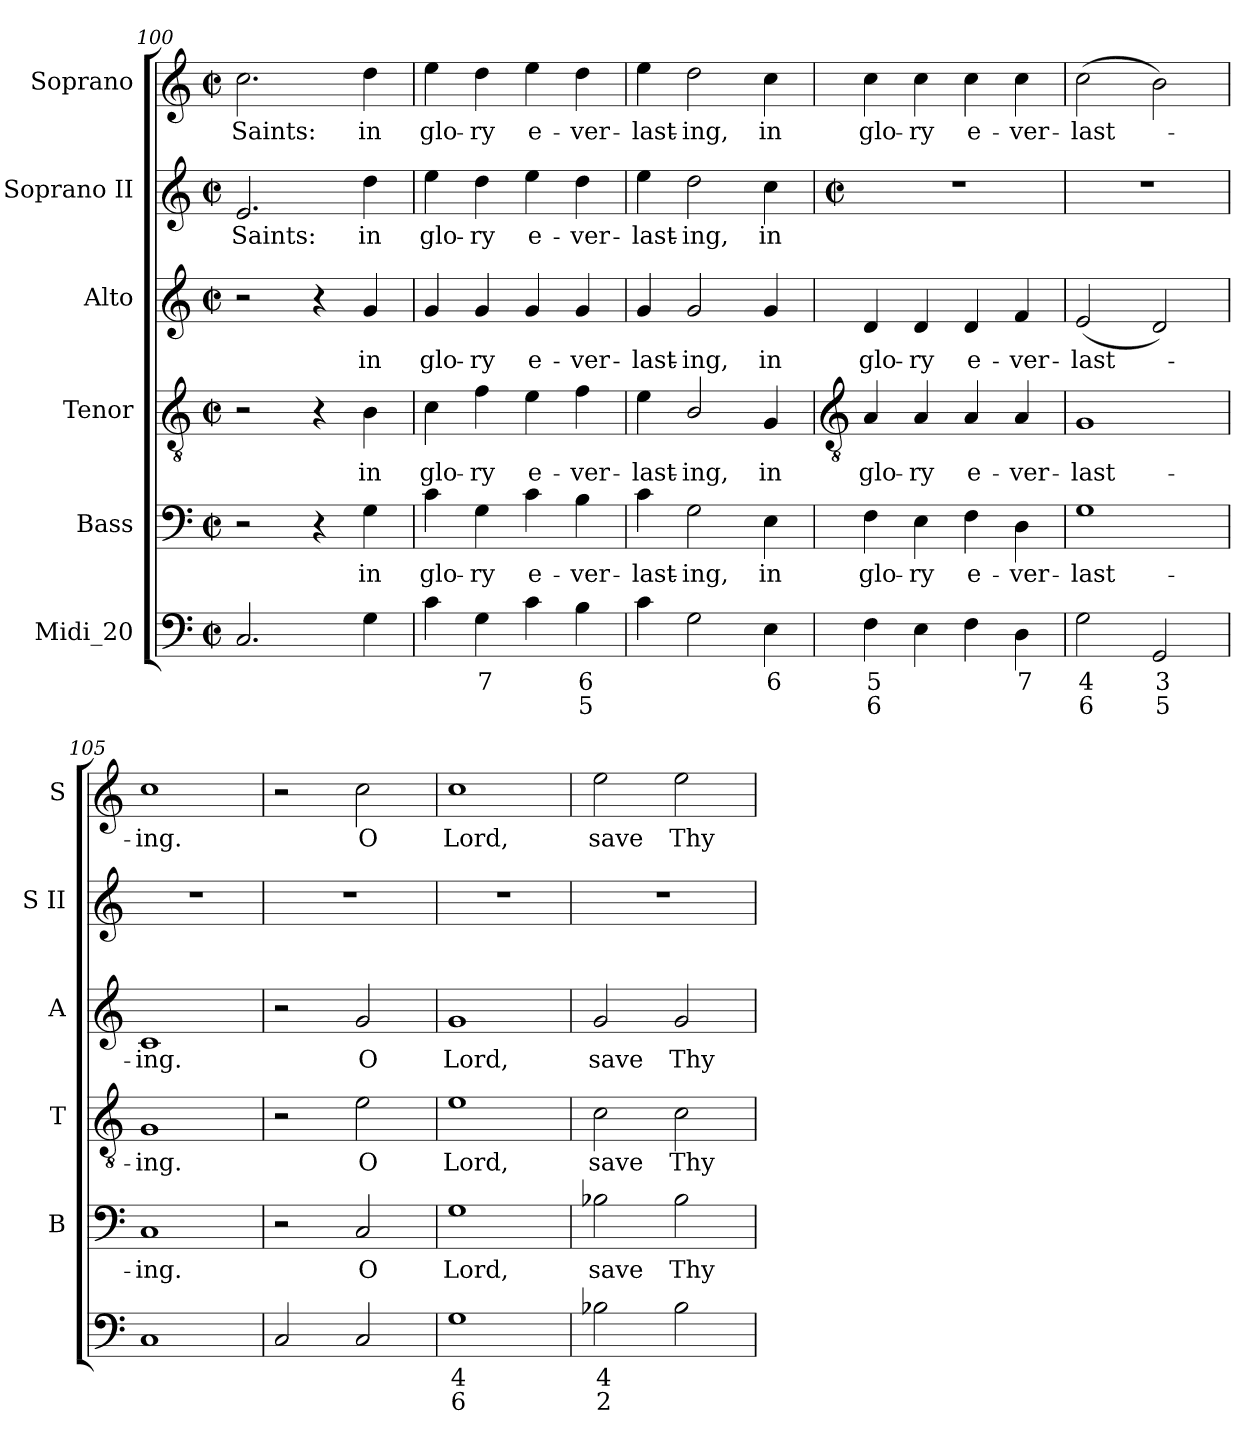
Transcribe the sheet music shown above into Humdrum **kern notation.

**kern	**text	**text	**kern	**text	**kern	**text	**kern	**text	**kern	**text	**kern	**text
*part6	*part6	*part6	*part5	*part5	*part4	*part4	*part3	*part3	*part2	*part2	*part1	*part1
*staff6	*staff6	*staff6	*staff5	*staff5	*staff4	*staff4	*staff3	*staff3	*staff2	*staff2	*staff1	*staff1
*I"Midi_20	*	*	*I"Bass	*	*I"Tenor	*	*I"Alto	*	*I"Soprano II	*	*I"Soprano	*
*	*	*	*I'B	*	*I'T	*	*I'A	*	*I'S II	*	*I'S	*
*clefF4	*	*	*clefF4	*	*clefGv2	*	*clefG2	*	*clefG2	*	*clefG2	*
*k[]	*	*	*k[]	*	*k[]	*	*k[]	*	*k[]	*	*k[]	*
*C:	*	*	*C:	*	*C:	*	*C:	*	*C:	*	*C:	*
*M2/2	*	*	*M2/2	*	*M2/2	*	*M2/2	*	*M2/2	*	*M2/2	*
*met(c|)	*	*	*met(c|)	*	*met(c|)	*	*met(c|)	*	*met(c|)	*	*met(c|)	*
=100	=100	=100	=100	=100	=100	=100	=100	=100	=100	=100	=100	=100
!	!	!	!	!	!	!	!	!	!	!LO:LY:b	!	!LO:LY:b
2.C	.	.	2r	.	2r	.	2r	.	2.e	Saints:	2.cc	Saints:
.	.	.	4r	.	4r	.	4r	.	.	.	.	.
!	!	!	!	!LO:LY:b	!	!LO:LY:b	!	!LO:LY:b	!	!LO:LY:b	!	!LO:LY:b
4G	.	.	4G	in	4B	in	4g	in	4dd	in	4dd	in
=101	=101	=101	=101	=101	=101	=101	=101	=101	=101	=101	=101	=101
!	!	!	!	!LO:LY:b	!	!LO:LY:b	!	!LO:LY:b	!	!LO:LY:b	!	!LO:LY:b
4c	.	.	4c	glo-	4c	glo-	4g	glo-	4ee	glo-	4ee	glo-
!	!LO:LY:b	!	!	!LO:LY:b	!	!LO:LY:b	!	!LO:LY:b	!	!LO:LY:b	!	!LO:LY:b
4G	7	.	4G	-ry	4f	-ry	4g	-ry	4dd	-ry	4dd	-ry
!	!	!	!	!LO:LY:b	!	!LO:LY:b	!	!LO:LY:b	!	!LO:LY:b	!	!LO:LY:b
4c	.	.	4c	e-	4e	e-	4g	e-	4ee	e-	4ee	e-
!	!LO:LY:b	!LO:LY:b	!	!LO:LY:b	!	!LO:LY:b	!	!LO:LY:b	!	!LO:LY:b	!	!LO:LY:b
4B	6	5	4B	-ver-	4f	-ver-	4g	-ver-	4dd	-ver-	4dd	-ver-
=102	=102	=102	=102	=102	=102	=102	=102	=102	=102	=102	=102	=102
!	!	!	!	!LO:LY:b	!	!LO:LY:b	!	!LO:LY:b	!	!LO:LY:b	!	!LO:LY:b
4c	.	.	4c	-last-	4e	-last-	4g	-last-	4ee	-last-	4ee	-last-
!	!	!	!	!LO:LY:b	!	!LO:LY:b	!	!LO:LY:b	!	!LO:LY:b	!	!LO:LY:b
2G	.	.	2G	-ing,	2B/	-ing,	2g	-ing,	2dd	-ing,	2dd	-ing,
!	!LO:LY:b	!	!	!LO:LY:b	!	!LO:LY:b	!	!LO:LY:b	!	!LO:LY:b	!	!LO:LY:b
4E	6	.	4E	in	4G	in	4g	in	4cc	in	4cc	in
!!LO:LB:g=z
=103	=103	=103	=103	=103	=103	=103	=103	=103	=103	=103	=103	=103
*	*	*	*	*	*clefGv2	*	*	*	*	*	*	*
*	*	*	*	*	*	*	*	*	*M2/2	*	*	*
*	*	*	*	*	*	*	*	*	*met(c|)	*	*	*
!	!LO:LY:b	!LO:LY:b	!	!LO:LY:b	!	!LO:LY:b	!	!LO:LY:b	!	!	!	!LO:LY:b
4F	5	6	4F	glo-	4A	glo-	4d	glo-	1r	.	4cc	glo-
!	!	!	!	!LO:LY:b	!	!LO:LY:b	!	!LO:LY:b	!	!	!	!LO:LY:b
4E	.	.	4E	-ry	4A	-ry	4d	-ry	.	.	4cc	-ry
!	!	!	!	!LO:LY:b	!	!LO:LY:b	!	!LO:LY:b	!	!	!	!LO:LY:b
4F	.	.	4F	e-	4A	e-	4d	e-	.	.	4cc	e-
!	!LO:LY:b	!	!	!LO:LY:b	!	!LO:LY:b	!	!LO:LY:b	!	!	!	!LO:LY:b
4D	7	.	4D	-ver-	4A	-ver-	4f	-ver-	.	.	4cc	-ver-
=104	=104	=104	=104	=104	=104	=104	=104	=104	=104	=104	=104	=104
!	!LO:LY:b	!LO:LY:b	!	!LO:LY:b	!	!LO:LY:b	!	!LO:LY:b	!	!	!	!LO:LY:b
2G	4	6	1G	-last-	1G	-last-	(<2e	-last-	1r	.	(>2cc	-last-
!	!LO:LY:b	!LO:LY:b	!	!	!	!	!	!	!	!	!	!
2GG	3	5	.	.	.	.	2d)	.	.	.	2b)	.
=105	=105	=105	=105	=105	=105	=105	=105	=105	=105	=105	=105	=105
!	!	!	!	!LO:LY:b	!	!LO:LY:b	!	!LO:LY:b	!	!	!	!LO:LY:b
1C	.	.	1C	-ing.	1G	-ing.	1c	ing.	1r	.	1cc	ing.
=106	=106	=106	=106	=106	=106	=106	=106	=106	=106	=106	=106	=106
2C	.	.	2r	.	2r	.	2r	.	1r	.	2r	.
!	!	!	!	!LO:LY:b	!	!LO:LY:b	!	!LO:LY:b	!	!	!	!LO:LY:b
2C	.	.	2C	O	2e	O	2g	O	.	.	2cc	O
=107	=107	=107	=107	=107	=107	=107	=107	=107	=107	=107	=107	=107
!	!LO:LY:b	!LO:LY:b	!	!LO:LY:b	!	!LO:LY:b	!	!LO:LY:b	!	!	!	!LO:LY:b
1G	4	6	1G	Lord,	1e	Lord,	1g	Lord,	1r	.	1cc	Lord,
=108	=108	=108	=108	=108	=108	=108	=108	=108	=108	=108	=108	=108
!	!LO:LY:b	!LO:LY:b	!	!LO:LY:b	!	!LO:LY:b	!	!LO:LY:b	!	!	!	!LO:LY:b
2B-X	4	2	2B-X	save	2c	save	2g	save	1r	.	2ee	save
!	!	!	!	!LO:LY:b	!	!LO:LY:b	!	!LO:LY:b	!	!	!	!LO:LY:b
2B-	.	.	2B-	Thy	2c	Thy	2g	Thy	.	.	2ee	Thy
=	=	=	=	=	=	=	=	=	=	=	=	=
*-	*-	*-	*-	*-	*-	*-	*-	*-	*-	*-	*-	*-
